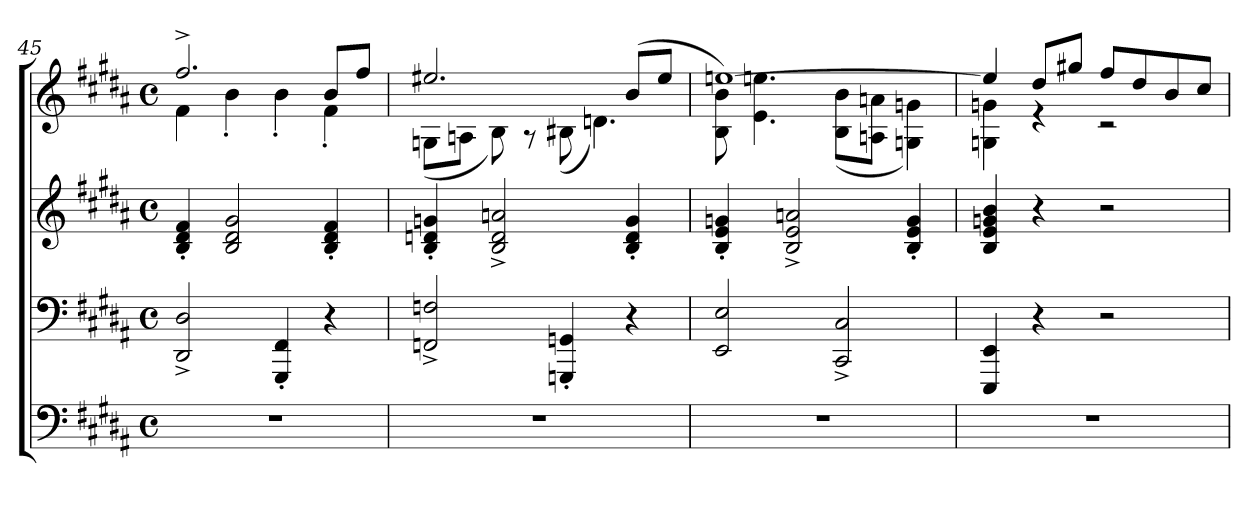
**kern	**kern	**kern	**kern
*part3	*part2	*part2	*part1
*staff4	*staff3	*staff2	*staff1
*clefF4	*clefF4	*clefG2	*clefG2
*k[f#c#g#d#a#]	*k[f#c#g#d#a#]	*k[f#c#g#d#a#]	*k[f#c#g#d#a#]
*M4/4	*M4/4	*M4/4	*M4/4
*met(c)	*met(c)	*met(c)	*met(c)
=45	=45	=45	=45
*	*	*	*^
1r	2DD#/^> 2D#/^>	4B/'< 4d#/'< 4f#/'<	2.ff#^>/	4f#\
.	.	2B/ 2d#/ 2g#/	.	4b'<\
.	4GGG#/'< 4FF#/'<	.	.	4b'<\
.	4r	4B/'< 4d#/'< 4f#/'<	8b/L	4f#'<\
.	.	.	8ff#/J	.
=46	=46	=46	=46	=46
1r	2FFn/^> 2Fn/^>	4B/'< 4dn/'< 4gn/'<	2.ee#X/	(<8Gn\L
.	.	.	.	8An\J
.	.	2B/^> 2d/^> 2an/^>	.	8B\)
.	.	.	.	8r
.	4GGGn/'< 4GGn/'<	.	.	(<8B#X\
.	.	.	.	4.dn\)
.	4r	4B/'< 4d/'< 4g/'<	(>8b/L	.
.	.	.	8ee#/J	.
=47	=47	=47	=47	=47
1r	2EE/ 2E/	4B/'< 4e/'< 4gn/'<	[>1een)	8B\ 8b\
.	.	.	.	4.e\ 4.een\
.	.	2B/^> 2e/^> 2an/^>	.	.
.	2CC#/^> 2C#/^>	.	.	(<8B\ 8b\L
.	.	.	.	8An\ 8an\J
.	.	4B/'< 4e/'< 4g/'<	.	4Gn\ 4gn\)
=48	=48	=48	=48	=48
1r	4EEE/ 4EE/	4B/ 4e/ 4gn/ 4b/	4ee/]	4Gn\ 4gn\
.	4r	4r	8dd#/L	4r
.	.	.	8gg#X/J	.
.	2r	2r	8ff#/L	2r
.	.	.	8dd#/	.
.	.	.	8b/	.
.	.	.	8cc#/J	.
*	*	*	*v	*v
=	=	=	=
*-	*-	*-	*-
